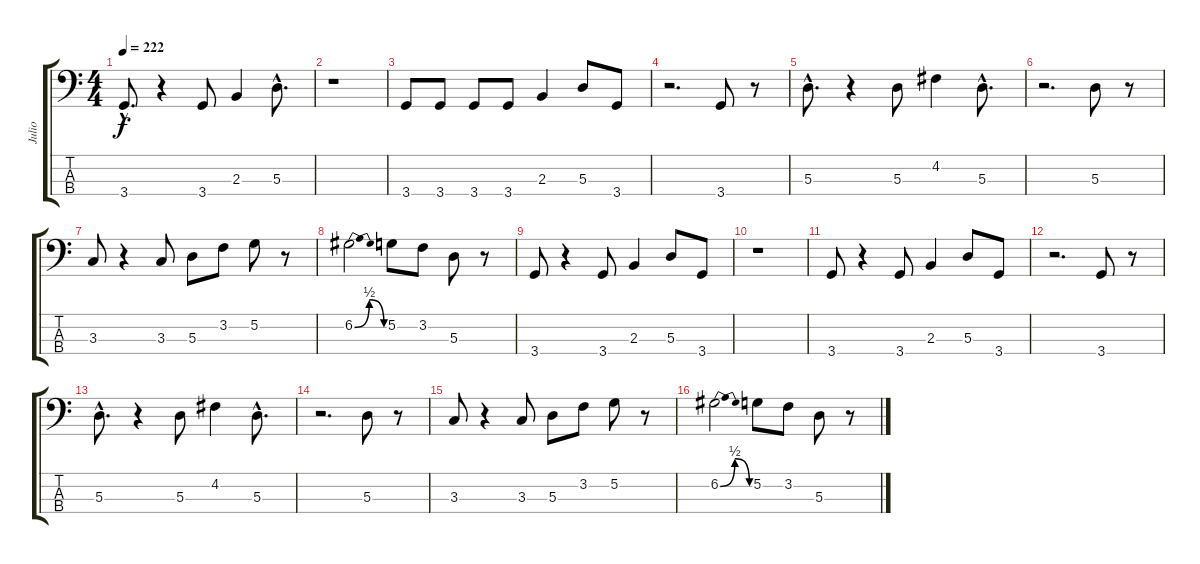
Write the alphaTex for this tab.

\track ("Julio" "Julio") {instrument electricbassfinger}
\staff {score tabs}
\tuning (G2 D2 A1 E1) {hide}
\ts (4 4)
\tempo 222
\clef f4
\ks c
3.4{hac}.8{d dy f} r.4 3.4.8 2.3.4 5.3{hac}.8{d} |
r.1 |
3.4.8 3.4.8 3.4.8 3.4.8 2.3.4 5.3.8 3.4.8 |
r.2{d} 3.4.8 r.8 |
5.3{hac}.8{d} r.4 5.3.8 4.2.4 5.3{hac}.8{d} |
r.2{d} 5.3.8 r.8 |
3.3.8 r.4 3.3.8 5.3.8 3.2.8 5.2.8 r.8 |
6.2{be (bendrelease 0 0 30 2 30 2 60 0)}.2 5.2.8 3.2.8 5.3.8 r.8 |
3.4.8 r.4 3.4.8 2.3.4 5.3.8 3.4.8 |
r.1 |
3.4.8 r.4 3.4.8 2.3.4 5.3.8 3.4.8 |
r.2{d} 3.4.8 r.8 |
5.3{hac}.8{d} r.4 5.3.8 4.2.4 5.3{hac}.8{d} |
r.2{d} 5.3.8 r.8 |
3.3.8 r.4 3.3.8 5.3.8 3.2.8 5.2.8 r.8 |
6.2{be (bendrelease 0 0 30 2 30 2 60 0)}.2 5.2.8 3.2.8 5.3.8 r.8
